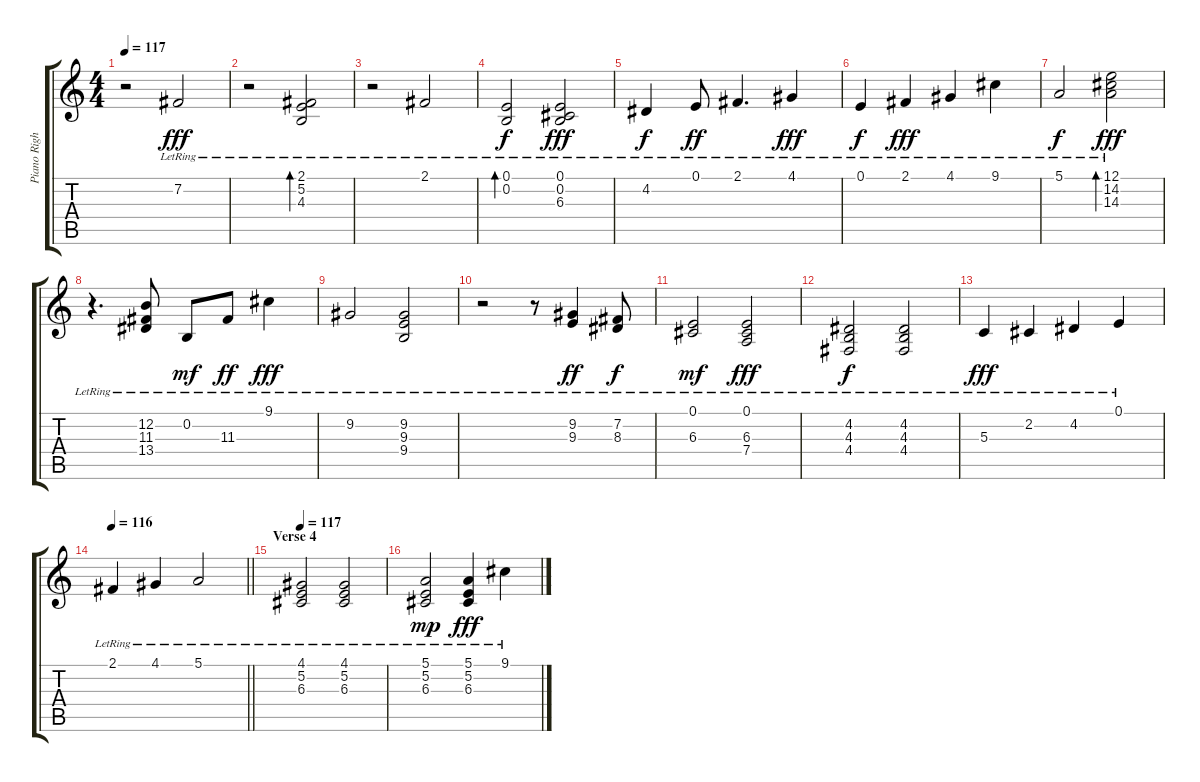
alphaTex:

\track ("Piano Right" "Piano Righ") {instrument acousticgrandpiano}
\staff {score tabs}
\tuning (E4 B3 G3 D3 A2 E2) {hide}
\ts (4 4)
\tempo 117
\clef g2
\ks c
r.2{dy fff} 7.2{lr}.2 |
r.2 (2.1{lr} 5.2{lr} 4.3{lr}).2{bd 240} |
r.2 2.1{lr}.2 |
(0.1{lr} 0.2{lr}).2{bd 240 dy f} (0.1{lr} 0.2{lr} 6.3{lr}).2{dy fff} |
4.2{lr}.4{dy f} 0.1{lr}.8{dy ff} 2.1{lr}.4{d} 4.1{lr}.4{dy fff} |
0.1{lr}.4{dy f} 2.1{lr}.4{dy fff} 4.1{lr}.4 9.1{lr}.4 |
5.1{lr}.2{dy f} (12.1{lr} 14.2{lr} 14.3{lr}).2{bd 240 dy fff} |
r.4{d} (12.2{lr} 11.3{lr} 13.4{lr}).8 0.2{lr}.8{dy mf} 11.3{lr}.8{dy ff} 9.1{lr}.4{dy fff} |
9.2{lr}.2 (9.2{lr} 9.3{lr} 9.4{lr}).2 |
r.2 r.8 (9.2{lr} 9.3{lr}).4{dy ff} (7.2{lr} 8.3{lr}).8{dy f} |
(0.1{lr} 6.3{lr}).2{dy mf} (0.1{lr} 6.3{lr} 7.4{lr}).2{dy fff} |
(4.2{lr} 4.3{lr} 4.4{lr}).2{dy f} (4.2{lr} 4.3{lr} 4.4{lr}).2 |
5.3{lr}.4{dy fff} 2.2{lr}.4 4.2{lr}.4 0.1{lr}.4 |
\tempo 116
\barLineRight lightlight
2.1{lr}.4 4.1{lr}.4 5.1{lr}.2 |
\section ("" "Verse 4")
\tempo 117
(4.1{lr} 5.2{lr} 6.3{lr}).2 (4.1{lr} 5.2{lr} 6.3{lr}).2 |
(5.1{lr} 5.2{lr} 6.3{lr}).2{dy mp} (5.1{lr} 5.2{lr} 6.3{lr}).4{dy fff} 9.1{lr}.4
